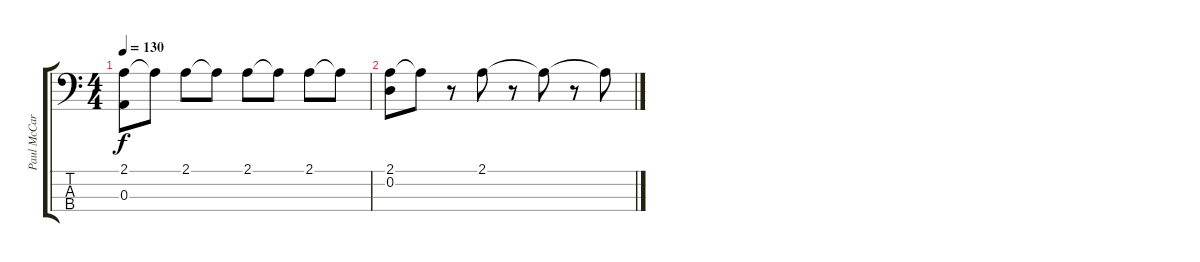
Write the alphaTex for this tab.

\track ("Paul McCartney" "Paul McCar") {instrument electricbasspick}
\staff {score tabs}
\tuning (G2 D2 A1 E1) {hide}
\ts (4 4)
\tempo 130
\clef f4
\ks c
(2.1 0.3).8{dy f} 2.1{t}.8 2.1.8 2.1{t}.8 2.1.8 2.1{t}.8 2.1.8 2.1{t}.8 |
(2.1 0.2).8 2.1{t}.8 r.8 2.1.8 r.8 2.1{t}.8 r.8 2.1{t}.8
